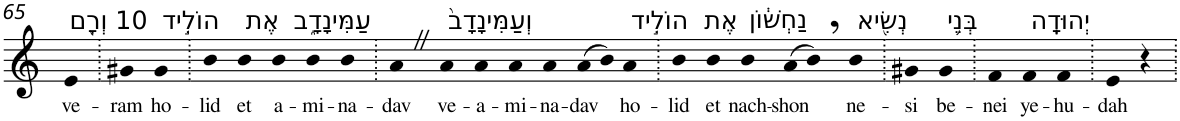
**kern	**text
*part1	*part1
*staff1	*staff1
*I"Piano	*
*I'Pno	*
!!LO:PB:g=z
*clefG2	*
*k[]	*
=65	=65
!LO:TX:a:t=10 וְרָ֖ם	!
!	!LO:LY:b
4e	ve-
=66.	=66.
!	!LO:LY:b
4g#X	-ram
!LO:TX:a:t=הוֹלִ֣יד	!
!	!LO:LY:b
4g#	ho-
=67.	=67.
!	!LO:LY:b
4b	-lid
!LO:TX:a:t=אֶת	!
!	!LO:LY:b
4b	et
!LO:TX:a:t=עַמִּינָדָ֑ב	!
!	!LO:LY:b
4b	a-
!	!LO:LY:b
4b	-mi-
!	!LO:LY:b
4b	-na-
=68.	=68.
!	!LO:LY:b
4aZ	-dav
!LO:TX:a:t=וְעַמִּינָדָב֙	!
!	!LO:LY:b
4a	ve-
!	!LO:LY:b
4a	-a-
!	!LO:LY:b
4a	-mi-
!	!LO:LY:b
4a	-na-
!	!LO:LY:b
(>8a	-dav
8b)	.
!LO:TX:a:t=הוֹלִ֣יד	!
!	!LO:LY:b
4a	ho-
=69.	=69.
!	!LO:LY:b
4b	-lid
!LO:TX:a:t=אֶת	!
!	!LO:LY:b
4b	et
!LO:TX:a:t=נַחְשׁ֔וֹן	!
!	!LO:LY:b
4b	nach-
!	!LO:LY:b
(>8a	-shon
8b,)	.
!LO:TX:a:t=נְשִׂ֖יא	!
!	!LO:LY:b
4b	ne-
=70.	=70.
!	!LO:LY:b
4g#X	-si
!LO:TX:a:t=בְּנֵ֥י	!
!	!LO:LY:b
4g#	be-
=71.	=71.
!	!LO:LY:b
4f	-nei
!LO:TX:a:t=יְהוּדָֽה	!
!	!LO:LY:b
4f	ye-
!	!LO:LY:b
4f	-hu-
=72.	=72.
!	!LO:LY:b
4e	-dah
4r	.
=.	=.
*-	*-
